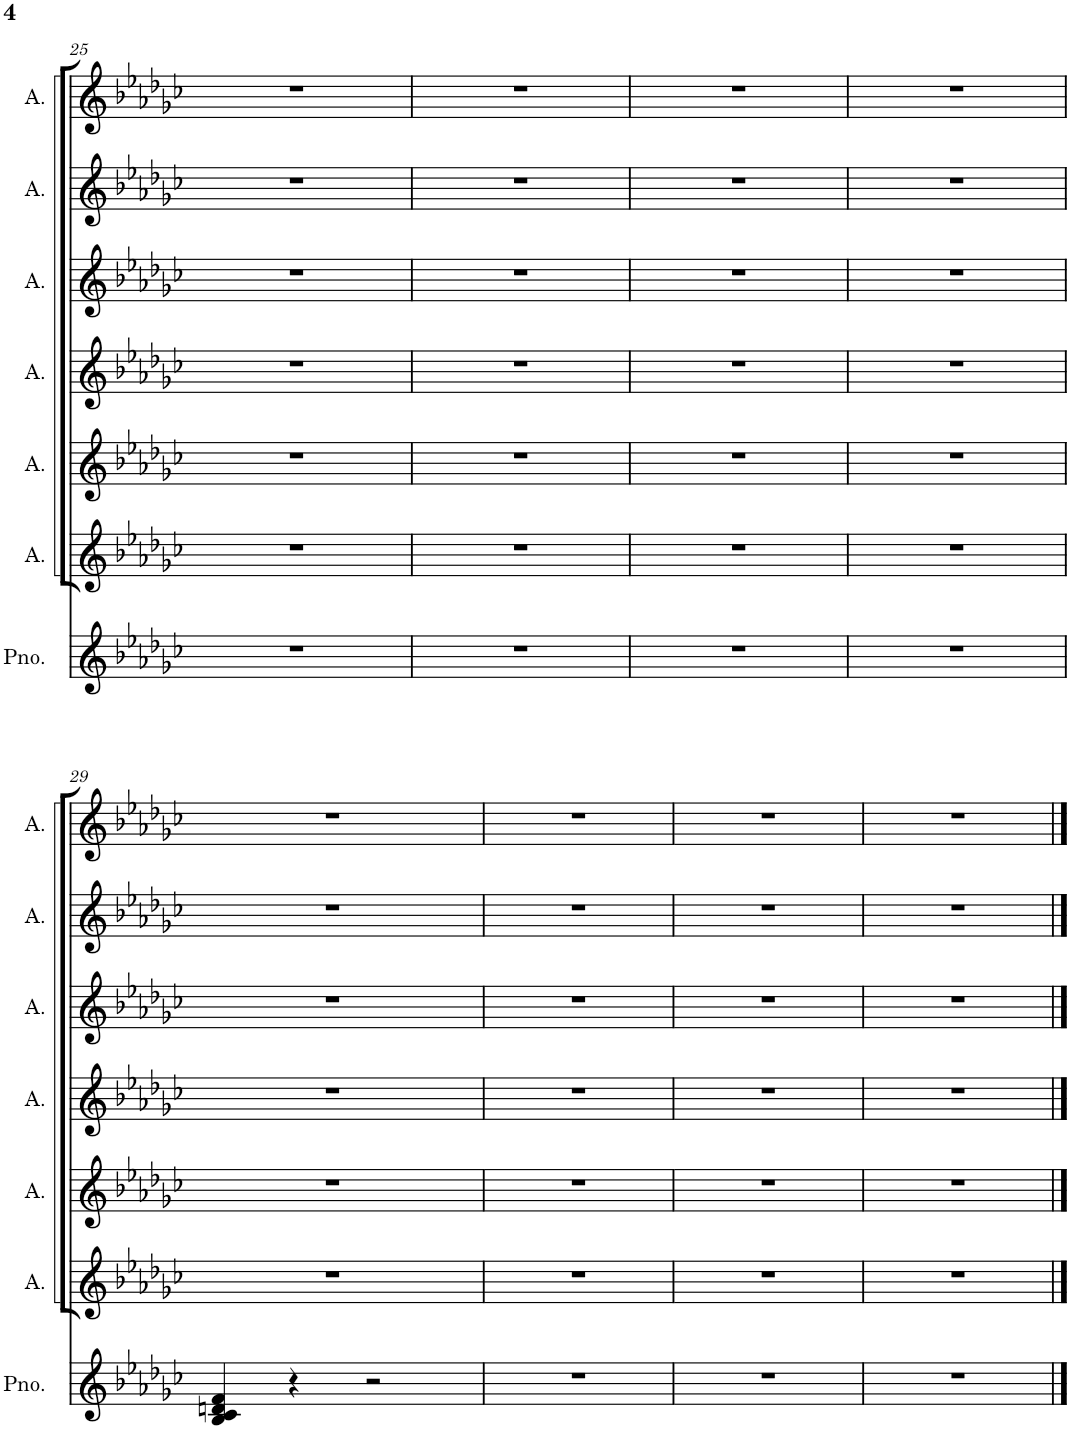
**kern	**kern	**kern	**kern	**kern	**kern	**kern
*part7	*part6	*part5	*part4	*part3	*part2	*part1
*staff7	*staff6	*staff5	*staff4	*staff3	*staff2	*staff1
*I"Piano	*I"Alto	*I"Alto	*I"Alto	*I"Alto	*I"Alto	*I"Alto
*I'Pno.	*I'A.	*I'A.	*I'A.	*I'A.	*I'A.	*I'A.
!!LO:PB:g=z
*clefG2	*clefG2	*clefG2	*clefG2	*clefG2	*clefG2	*clefG2
*k[b-e-a-d-g-c-]	*k[b-e-a-d-g-c-]	*k[b-e-a-d-g-c-]	*k[b-e-a-d-g-c-]	*k[b-e-a-d-g-c-]	*k[b-e-a-d-g-c-]	*k[b-e-a-d-g-c-]
*M4/4	*M4/4	*M4/4	*M4/4	*M4/4	*M4/4	*M4/4
=25	=25	=25	=25	=25	=25	=25
1r	1r	1r	1r	1r	1r	1r
=26	=26	=26	=26	=26	=26	=26
1r	1r	1r	1r	1r	1r	1r
=27	=27	=27	=27	=27	=27	=27
1r	1r	1r	1r	1r	1r	1r
=28	=28	=28	=28	=28	=28	=28
1r	1r	1r	1r	1r	1r	1r
!!LO:LB:g=z
=29	=29	=29	=29	=29	=29	=29
4B-/ 4c-/ 4dn/ 4f/	1r	1r	1r	1r	1r	1r
4r	.	.	.	.	.	.
2r	.	.	.	.	.	.
=30	=30	=30	=30	=30	=30	=30
1r	1r	1r	1r	1r	1r	1r
=31	=31	=31	=31	=31	=31	=31
1r	1r	1r	1r	1r	1r	1r
=32	=32	=32	=32	=32	=32	=32
1r	1r	1r	1r	1r	1r	1r
==	==	==	==	==	==	==
*-	*-	*-	*-	*-	*-	*-
